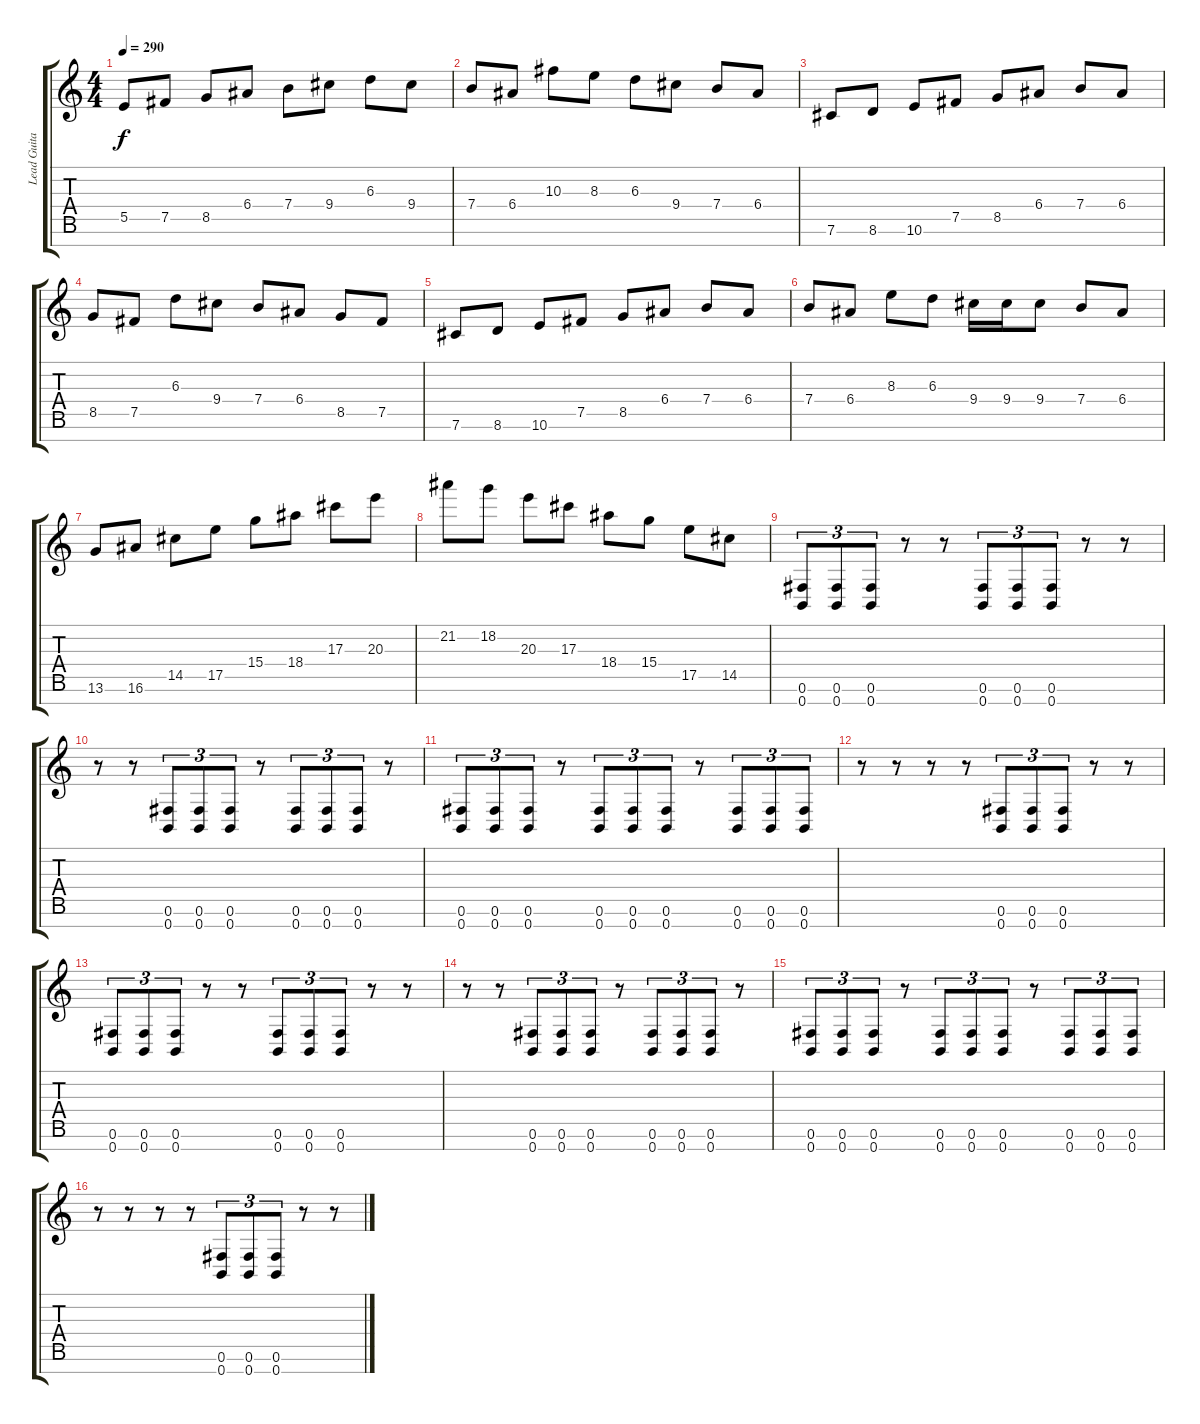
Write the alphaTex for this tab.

\track ("Lead Guitar (Chris Storey)" "Lead Guita") {instrument distortionguitar}
\staff {score tabs}
\tuning (Gb4 Db4 Ab3 E3 B2 Gb2 B1) {hide}
\ts (4 4)
\tempo 290
\clef g2
\ks c
5.5.8{dy f} 7.5.8 8.5.8 6.4.8 7.4.8 9.4.8 6.3.8 9.4.8 |
7.4.8 6.4.8 10.3.8 8.3.8 6.3.8 9.4.8 7.4.8 6.4.8 |
7.6.8 8.6.8 10.6.8 7.5.8 8.5.8 6.4.8 7.4.8 6.4.8 |
8.5.8 7.5.8 6.3.8 9.4.8 7.4.8 6.4.8 8.5.8 7.5.8 |
7.6.8 8.6.8 10.6.8 7.5.8 8.5.8 6.4.8 7.4.8 6.4.8 |
7.4.8 6.4.8 8.3.8 6.3.8 9.4.16 9.4.16 9.4.8 7.4.8 6.4.8 |
13.6.8 16.6.8 14.5.8 17.5.8 15.4.8 18.4.8 17.3.8 20.3.8 |
21.2.8 18.2.8 20.3.8 17.3.8 18.4.8 15.4.8 17.5.8 14.5.8 |
(0.6 0.7).8{tu (3 2)} (0.6 0.7).8{tu (3 2)} (0.6 0.7).8{tu (3 2)} r.8 r.8 (0.6 0.7).8{tu (3 2)} (0.6 0.7).8{tu (3 2)} (0.6 0.7).8{tu (3 2)} r.8 r.8 |
r.8 r.8 (0.6 0.7).8{tu (3 2)} (0.6 0.7).8{tu (3 2)} (0.6 0.7).8{tu (3 2)} r.8 (0.6 0.7).8{tu (3 2)} (0.6 0.7).8{tu (3 2)} (0.6 0.7).8{tu (3 2)} r.8 |
(0.6 0.7).8{tu (3 2)} (0.6 0.7).8{tu (3 2)} (0.6 0.7).8{tu (3 2)} r.8 (0.6 0.7).8{tu (3 2)} (0.6 0.7).8{tu (3 2)} (0.6 0.7).8{tu (3 2)} r.8 (0.6 0.7).8{tu (3 2)} (0.6 0.7).8{tu (3 2)} (0.6 0.7).8{tu (3 2)} |
r.8 r.8 r.8 r.8 (0.6 0.7).8{tu (3 2)} (0.6 0.7).8{tu (3 2)} (0.6 0.7).8{tu (3 2)} r.8 r.8 |
(0.6 0.7).8{tu (3 2)} (0.6 0.7).8{tu (3 2)} (0.6 0.7).8{tu (3 2)} r.8 r.8 (0.6 0.7).8{tu (3 2)} (0.6 0.7).8{tu (3 2)} (0.6 0.7).8{tu (3 2)} r.8 r.8 |
r.8 r.8 (0.6 0.7).8{tu (3 2)} (0.6 0.7).8{tu (3 2)} (0.6 0.7).8{tu (3 2)} r.8 (0.6 0.7).8{tu (3 2)} (0.6 0.7).8{tu (3 2)} (0.6 0.7).8{tu (3 2)} r.8 |
(0.6 0.7).8{tu (3 2)} (0.6 0.7).8{tu (3 2)} (0.6 0.7).8{tu (3 2)} r.8 (0.6 0.7).8{tu (3 2)} (0.6 0.7).8{tu (3 2)} (0.6 0.7).8{tu (3 2)} r.8 (0.6 0.7).8{tu (3 2)} (0.6 0.7).8{tu (3 2)} (0.6 0.7).8{tu (3 2)} |
r.8 r.8 r.8 r.8 (0.6 0.7).8{tu (3 2)} (0.6 0.7).8{tu (3 2)} (0.6 0.7).8{tu (3 2)} r.8 r.8
